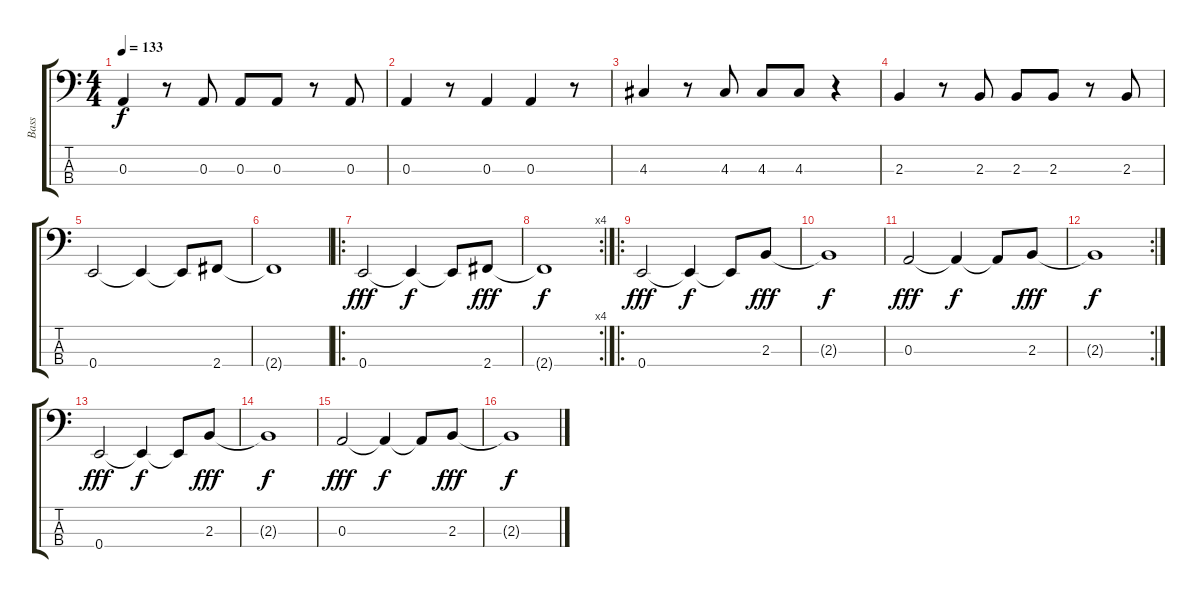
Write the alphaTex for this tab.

\track ("Bass" "Bass") {instrument electricbassfinger}
\staff {score tabs}
\tuning (G2 D2 A1 E1) {hide}
\ts (4 4)
\tempo 133
\clef f4
\ks c
0.3.4{dy f} r.8 0.3.8 0.3.8 0.3.8 r.8 0.3.8 |
0.3.4 r.8 0.3.4 0.3.4 r.8 |
4.3.4 r.8 4.3.8 4.3.8 4.3.8 r.4 |
2.3.4 r.8 2.3.8 2.3.8 2.3.8 r.8 2.3.8 |
0.4.2 0.4{t}.4 0.4{t}.8 2.4.8 |
2.4{t}.1 |
\ro
0.4.2{dy fff} 0.4{t}.4{dy f} 0.4{t}.8 2.4.8{dy fff} |
\rc 4
2.4{t}.1{dy f} |
\ro
0.4.2{dy fff} 0.4{t}.4{dy f} 0.4{t}.8 2.3.8{dy fff} |
2.3{t}.1{dy f} |
0.3.2{dy fff} 0.3{t}.4{dy f} 0.3{t}.8 2.3.8{dy fff} |
\rc 2
2.3{t}.1{dy f} |
0.4.2{dy fff} 0.4{t}.4{dy f} 0.4{t}.8 2.3.8{dy fff} |
2.3{t}.1{dy f} |
0.3.2{dy fff} 0.3{t}.4{dy f} 0.3{t}.8 2.3.8{dy fff} |
2.3{t}.1{dy f}
